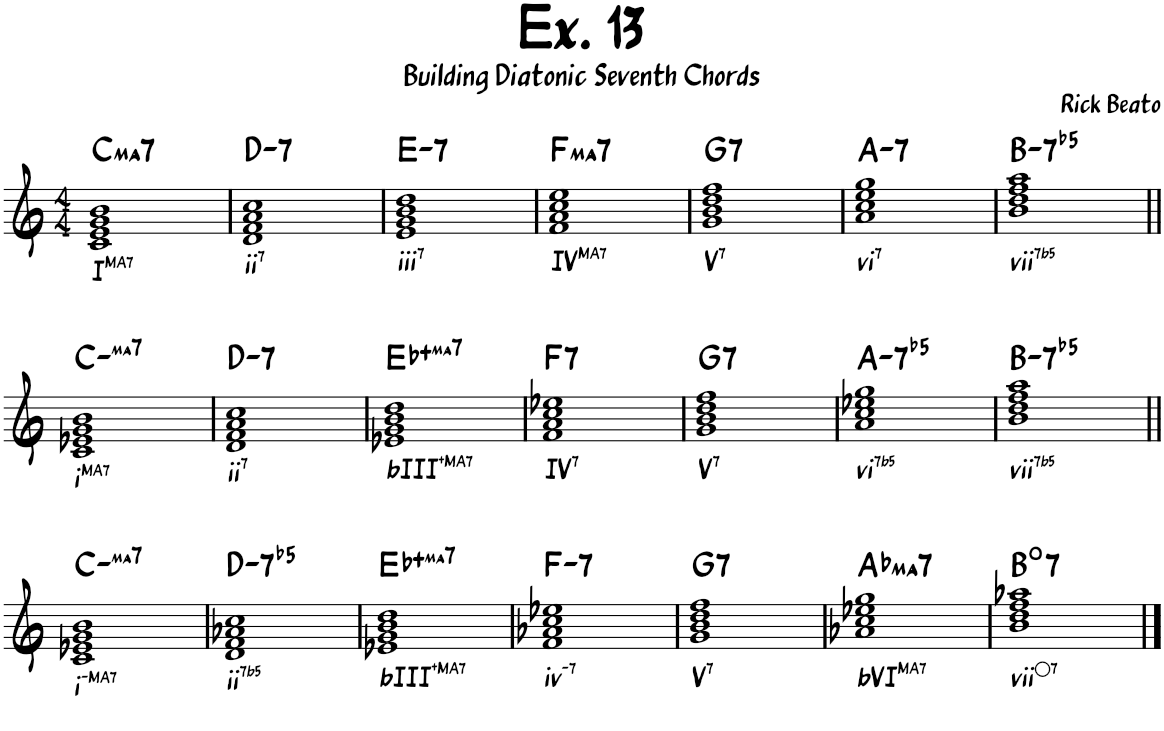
**kern	**harte
*part1	*part1
*staff1	*
*I"Piano	*
*I'Pno.	*
*clefG2	*
*k[]	*
*M4/4	*
=1	=1
!LO:TX:b:t=I	!
!LO:TX:b:t=MA7	!LO:H:kt=ma7
1c 1e 1g 1b	C:maj7
=2	=2
!LO:TX:b:t=ii	!
!LO:TX:b:t=7	!LO:H:kt=7
1d 1f 1a 1cc	D:min7
=3	=3
!LO:TX:b:t=iii	!
!LO:TX:b:t=7	!LO:H:kt=7
1e 1g 1b 1dd	E:min7
=4	=4
!LO:TX:b:t=IV	!
!LO:TX:b:t=MA7	!LO:H:kt=ma7
1f 1a 1cc 1ee	F:maj7
=5	=5
!LO:TX:b:t=V	!
!LO:TX:b:t=7	!LO:H:kt=7
1g 1b 1dd 1ff	G:7
=6	=6
!LO:TX:b:t=vi	!
!LO:TX:b:t=7	!LO:H:kt=7
1a 1cc 1ee 1gg	A:min7
=7	=7
!LO:TX:b:t=vii	!
!LO:TX:b:t=7b5	!LO:H:kt=-7b5
1b 1dd 1ff 1aa	B:hdim7
!!LO:LB:g=z
=8||	=8||
!LO:TX:b:t=i	!
!LO:TX:b:t=MA7	!LO:H:kt=ma7
1c 1e-X 1g 1b	C:minmaj7
=9	=9
!LO:TX:b:t=ii	!
!LO:TX:b:t=7	!LO:H:kt=7
1d 1f 1a 1cc	D:min7
=10	=10
!LO:TX:b:t=bIII	!
!LO:TX:b:t=+MA7	!
1e-X 1g 1b 1dd	Eb:aug
=11	=11
!LO:TX:b:t=IV	!
!LO:TX:b:t=7	!LO:H:kt=7
1f 1a 1cc 1ee-X	F:7
=12	=12
!LO:TX:b:t=V	!
!LO:TX:b:t=7	!LO:H:kt=7
1g 1b 1dd 1ff	G:7
=13	=13
!LO:TX:b:t=vi	!
!LO:TX:b:t=7b5	!LO:H:kt=-7b5
1a 1cc 1ee-X 1gg	A:hdim7
=14	=14
!LO:TX:b:t=vii	!
!LO:TX:b:t=7b5	!LO:H:kt=-7b5
1b 1dd 1ff 1aa	B:hdim7
!!LO:LB:g=z
=15||	=15||
!LO:TX:b:t=i	!
!LO:TX:b:t=-MA7	!LO:H:kt=ma7
1c 1e-X 1g 1b	C:minmaj7
=16	=16
!LO:TX:b:t=ii	!
!LO:TX:b:t=7b5	!LO:H:kt=-7b5
1d 1f 1a-X 1cc	D:hdim7
=17	=17
!LO:TX:b:t=bIII	!
!LO:TX:b:t=+MA7	!
1e-X 1g 1b 1dd	Eb:aug
=18	=18
!LO:TX:b:t=iv	!
!LO:TX:b:t=-7	!LO:H:kt=7
1f 1a-X 1cc 1ee-X	F:min7
=19	=19
!LO:TX:b:t=V	!
!LO:TX:b:t=7	!LO:H:kt=7
1g 1b 1dd 1ff	G:7
=20	=20
!LO:TX:b:t=bVI	!
!LO:TX:b:t=MA7	!LO:H:kt=ma7
1a-X 1cc 1ee-X 1gg	Ab:maj7
=21	=21
!LO:TX:b:t=vii	!
!LO:TX:b:t=7	!LO:H:kt=7
1b 1dd 1ff 1aa-X	B:dim7
==	==
*-	*-
